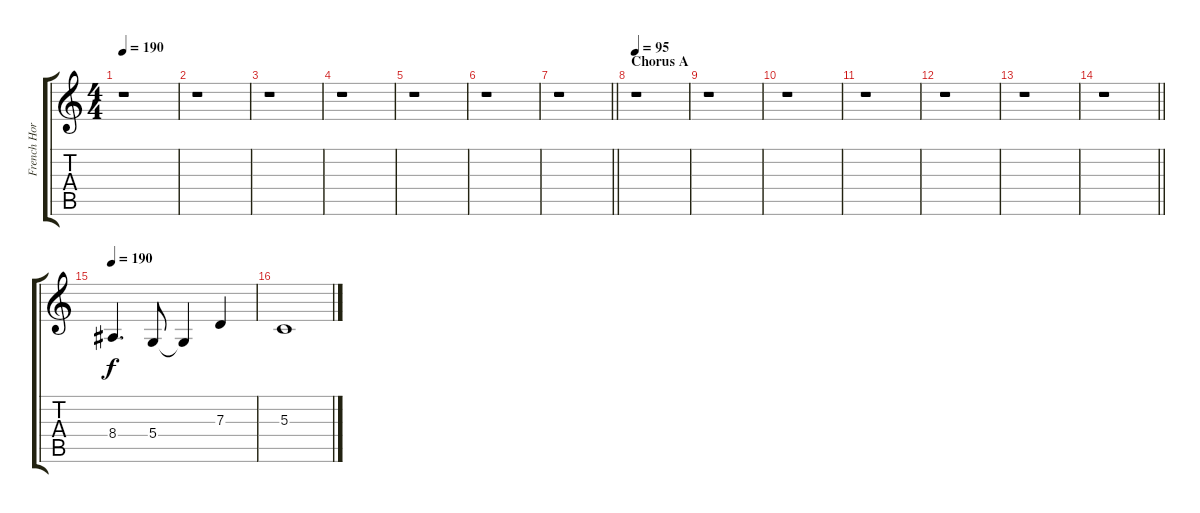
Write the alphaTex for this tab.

\track ("French Horn" "French Hor") {instrument frenchhorn}
\staff {score tabs}
\tuning (E4 B3 G3 D3 A2 E2) {hide}
\ts (4 4)
\tempo 190
\clef g2
\ks c
r.1{dy f} |
r.1 |
r.1 |
r.1 |
r.1 |
r.1 |
\barLineRight lightlight
r.1 |
\section ("" "Chorus A")
\tempo 95
r.1 |
r.1 |
r.1 |
r.1 |
r.1 |
r.1 |
\barLineRight lightlight
r.1 |
\section ("" "")
\tempo 190
8.4.4{d} 5.4.8 5.4{t}.4 7.3.4 |
5.3.1
